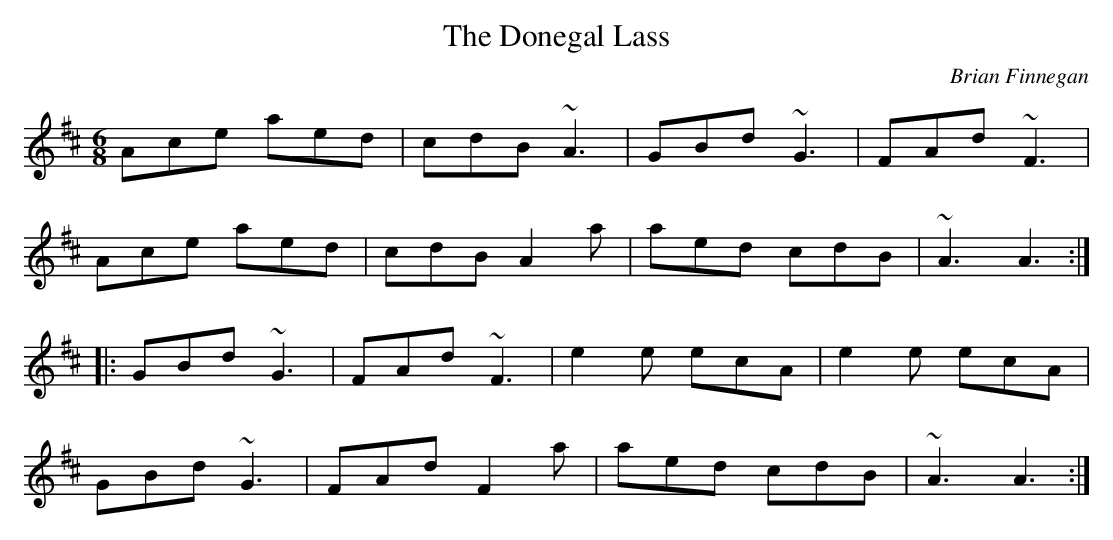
X:1
T:Donegal Lass, The
C:Brian Finnegan
M:6/8
L:1/8
K:Amix
Ace aed|cdB ~A3|GBd ~G3|FAd ~F3|
Ace aed|cdB A2a|aed cdB|~A3 A3:|
|:GBd ~G3|FAd ~F3|e2e ecA|e2e ecA|
GBd ~G3|FAd F2a|aed cdB|~A3 A3:|
